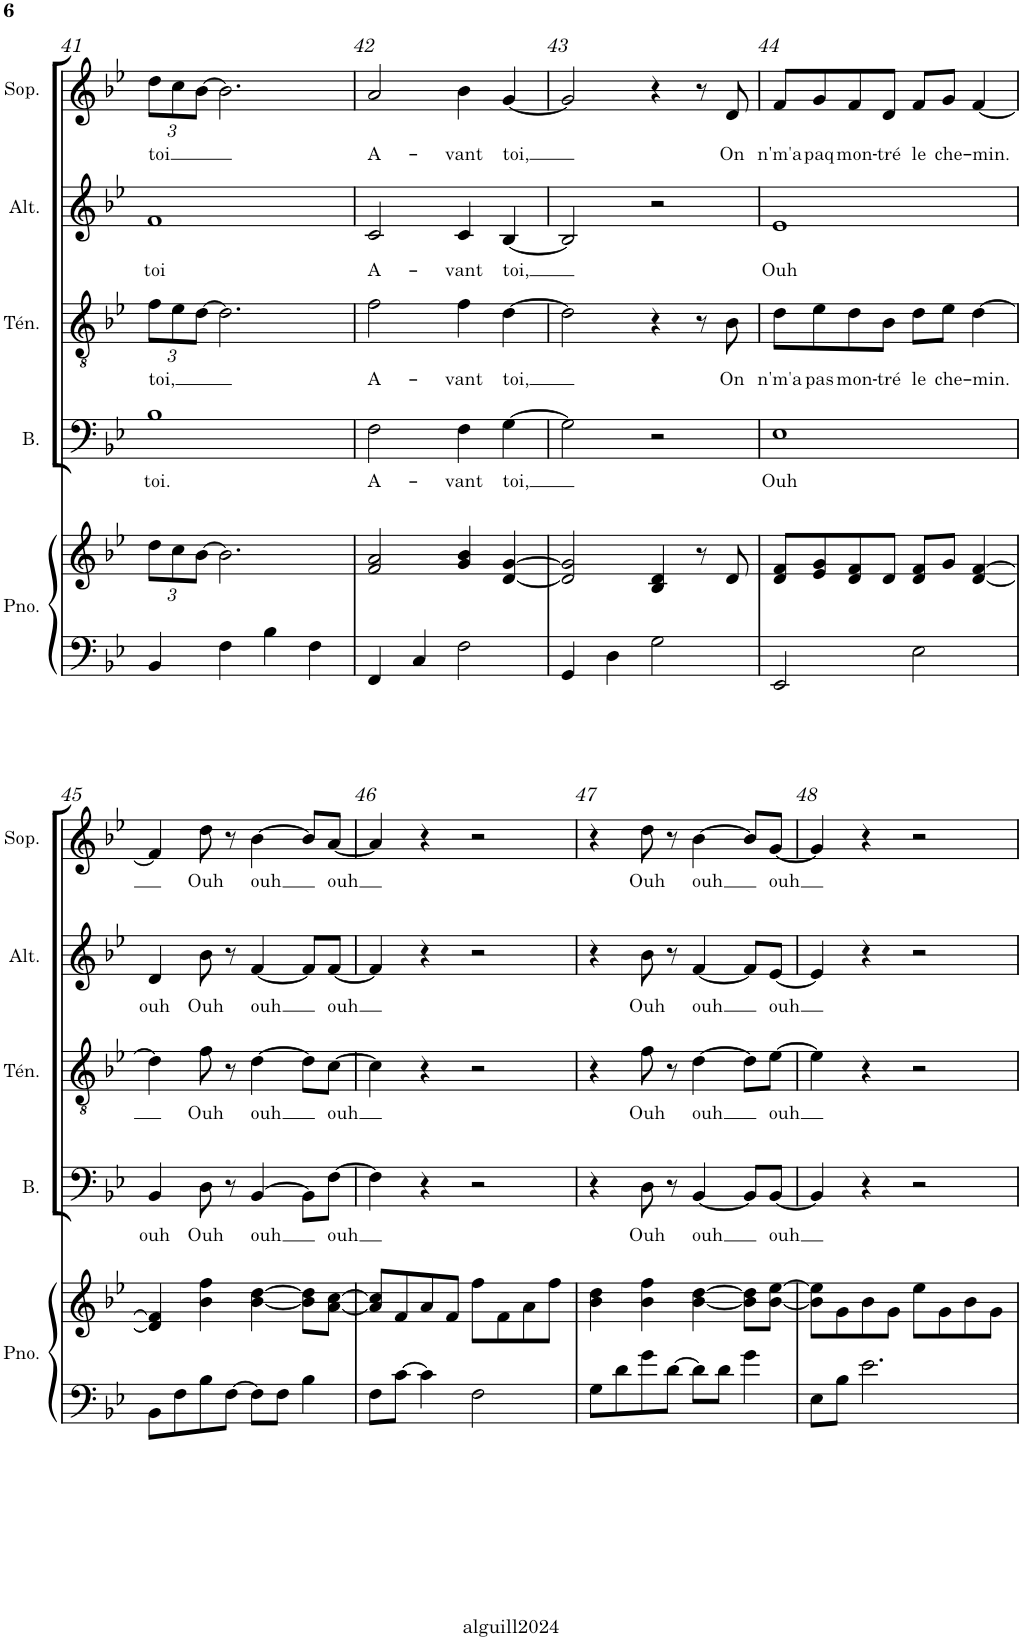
**kern	**kern	**kern	**text	**kern	**text	**kern	**text	**kern	**text
*part5	*part5	*part4	*part4	*part3	*part3	*part2	*part2	*part1	*part1
*staff6	*staff5	*staff4	*staff4	*staff3	*staff3	*staff2	*staff2	*staff1	*staff1
*I"Piano	*	*I"Basse	*	*I"Ténor	*	*I"Alto	*	*I"Soprano	*
*I'Pno.	*	*I'B.	*	*I'Tén.	*	*I'Alt.	*	*I'Sop.	*
!!LO:PB:g=z
*clefF4	*clefG2	*clefF4	*	*clefGv2	*	*clefG2	*	*clefG2	*
*k[b-e-]	*k[b-e-]	*k[b-e-]	*	*k[b-e-]	*	*k[b-e-]	*	*k[b-e-]	*
*g:	*g:	*g:	*	*g:	*	*g:	*	*g:	*
*M4/4	*M4/4	*M4/4	*	*M4/4	*	*M4/4	*	*M4/4	*
*	*Xbrackettup	*	*	*	*	*	*	*	*
=41	=41	=41	=41	=41	=41	=41	=41	=41	=41
!	!	!	!LO:LY:b	!	!	!	!	!	!
*	*	*	*	*Xbrackettup	*	*	*	*	*
!	!	!	!	!	!LO:LY:b	!	!LO:LY:b	!	!
*	*	*	*	*	*	*	*	*Xbrackettup	*
!	!	!	!	!	!	!	!	!	!LO:LY:b
4BB-/	12dd\L	1B-	toi.	12f\L	toi,	1f	toi	12dd\L	toi
.	12cc\	.	.	12e-\	.	.	.	12cc\	.
.	[12b-\J	.	.	[12d\J	.	.	.	[12b-\J	.
4F\	2.b-\]	.	.	2.d\]	.	.	.	2.b-\]	.
4B-\	.	.	.	.	.	.	.	.	.
4F\	.	.	.	.	.	.	.	.	.
=42	=42	=42	=42	=42	=42	=42	=42	=42	=42
!	!	!	!LO:LY:b	!	!LO:LY:b	!	!LO:LY:b	!	!LO:LY:b
4FF/	2f/ 2a/	2F\	A-	2f\	A-	2c/	A-	2a/	A-
4C/	.	.	.	.	.	.	.	.	.
!	!	!	!LO:LY:b	!	!LO:LY:b	!	!LO:LY:b	!	!LO:LY:b
2F\	4g/ 4b-/	4F\	-vant	4f\	-vant	4c/	-vant	4b-\	-vant
!	!	!	!LO:LY:b	!	!LO:LY:b	!	!LO:LY:b	!	!LO:LY:b
.	[4d/ [4g/	[4G\	toi,	[4d\	toi,	[4B-/	toi,	[4g/	toi,
=43	=43	=43	=43	=43	=43	=43	=43	=43	=43
4GG/	2d/] 2g/]	2G\]	.	2d\]	.	2B-/]	.	2g/]	.
4D\	.	.	.	.	.	.	.	.	.
2G\	4B-/ 4d/	2r	.	4r	.	2r	.	4r	.
.	8r	.	.	8r	.	.	.	8r	.
!	!	!	!	!	!LO:LY:b	!	!	!	!LO:LY:b
.	8d/	.	.	8B-\	On	.	.	8d/	On
=44	=44	=44	=44	=44	=44	=44	=44	=44	=44
!	!	!	!LO:LY:b	!	!LO:LY:b	!	!LO:LY:b	!	!LO:LY:b
2EE-/	8d/ 8f/L	1E-	Ouh	8d\L	n'm'a	1e-	Ouh	8f/L	n'm'a
!	!	!	!	!	!LO:LY:b	!	!	!	!LO:LY:b
.	8e-/ 8g/	.	.	8e-\	pas	.	.	8g/	paq
!	!	!	!	!	!LO:LY:b	!	!	!	!LO:LY:b
.	8d/ 8f/	.	.	8d\	mon-	.	.	8f/	mon-
!	!	!	!	!	!LO:LY:b	!	!	!	!LO:LY:b
.	8d/J	.	.	8B-\J	-tré	.	.	8d/J	-tré
!	!	!	!	!	!LO:LY:b	!	!	!	!LO:LY:b
2E-\	8d/ 8f/L	.	.	8d\L	le	.	.	8f/L	le
!	!	!	!	!	!LO:LY:b	!	!	!	!LO:LY:b
.	8g/J	.	.	8e-\J	che-	.	.	8g/J	che-
!	!	!	!	!	!LO:LY:b	!	!	!	!LO:LY:b
.	[4d/ [4f/	.	.	[4d\	-min.	.	.	[4f/	-min.
!!LO:LB:g=z
=45	=45	=45	=45	=45	=45	=45	=45	=45	=45
!	!	!	!LO:LY:b	!	!	!	!LO:LY:b	!	!
8BB-\L	4d/] 4f/]	4BB-/	ouh	4d\]	.	4d/	ouh	4f/]	.
8F\	.	.	.	.	.	.	.	.	.
!	!	!	!LO:LY:b	!	!LO:LY:b	!	!LO:LY:b	!	!LO:LY:b
8B-\	4b-\ 4ff\	8D\	Ouh	8f\	Ouh	8b-\	Ouh	8dd\	Ouh
[8F\J	.	8r	.	8r	.	8r	.	8r	.
!	!	!	!LO:LY:b	!	!LO:LY:b	!	!LO:LY:b	!	!LO:LY:b
8F\L]	[4b-\ [4dd\	[4BB-/	ouh	[4d\	ouh	[4f/	ouh	[4b-\	ouh
8F\J	.	.	.	.	.	.	.	.	.
4B-\	8b-\] 8dd\]L	8BB-\L]	.	8d\L]	.	8f/L]	.	8b-/L]	.
!	!	!	!LO:LY:b	!	!LO:LY:b	!	!LO:LY:b	!	!LO:LY:b
.	[8a\ [8cc\J	[8F\J	ouh	[8c\J	ouh	[8f/J	ouh	[8a/J	ouh
=46	=46	=46	=46	=46	=46	=46	=46	=46	=46
8F\L	8a/] 8cc/]L	4F\]	.	4c\]	.	4f/]	.	4a/]	.
[8c\J	8f/	.	.	.	.	.	.	.	.
4c\]	8a/	4r	.	4r	.	4r	.	4r	.
.	8f/J	.	.	.	.	.	.	.	.
2F\	8ff\L	2r	.	2r	.	2r	.	2r	.
.	8f\	.	.	.	.	.	.	.	.
.	8a\	.	.	.	.	.	.	.	.
.	8ff\J	.	.	.	.	.	.	.	.
=47	=47	=47	=47	=47	=47	=47	=47	=47	=47
8G\L	4b-\ 4dd\	4r	.	4r	.	4r	.	4r	.
8d\	.	.	.	.	.	.	.	.	.
!	!	!	!LO:LY:b	!	!LO:LY:b	!	!LO:LY:b	!	!LO:LY:b
8g\	4b-\ 4ff\	8D\	Ouh	8f\	Ouh	8b-\	Ouh	8dd\	Ouh
[8d\J	.	8r	.	8r	.	8r	.	8r	.
!	!	!	!LO:LY:b	!	!LO:LY:b	!	!LO:LY:b	!	!LO:LY:b
8d\L]	[4b-\ [4dd\	[4BB-/	ouh	[4d\	ouh	[4f/	ouh	[4b-\	ouh
8d\J	.	.	.	.	.	.	.	.	.
4g\	8b-\] 8dd\]L	8BB-/L]	.	8d\L]	.	8f/L]	.	8b-/L]	.
!	!	!	!LO:LY:b	!	!LO:LY:b	!	!LO:LY:b	!	!LO:LY:b
.	[8b-\ [8ee-\J	[8BB-/J	ouh	[8e-\J	ouh	[8e-/J	ouh	[8g/J	ouh
=48	=48	=48	=48	=48	=48	=48	=48	=48	=48
8E-\L	8b-\] 8ee-\]L	4BB-/]	.	4e-\]	.	4e-/]	.	4g/]	.
8B-\J	8g\	.	.	.	.	.	.	.	.
2.e-\	8b-\	4r	.	4r	.	4r	.	4r	.
.	8g\J	.	.	.	.	.	.	.	.
.	8ee-\L	2r	.	2r	.	2r	.	2r	.
.	8g\	.	.	.	.	.	.	.	.
.	8b-\	.	.	.	.	.	.	.	.
.	8g\J	.	.	.	.	.	.	.	.
=	=	=	=	=	=	=	=	=	=
*-	*-	*-	*-	*-	*-	*-	*-	*-	*-
